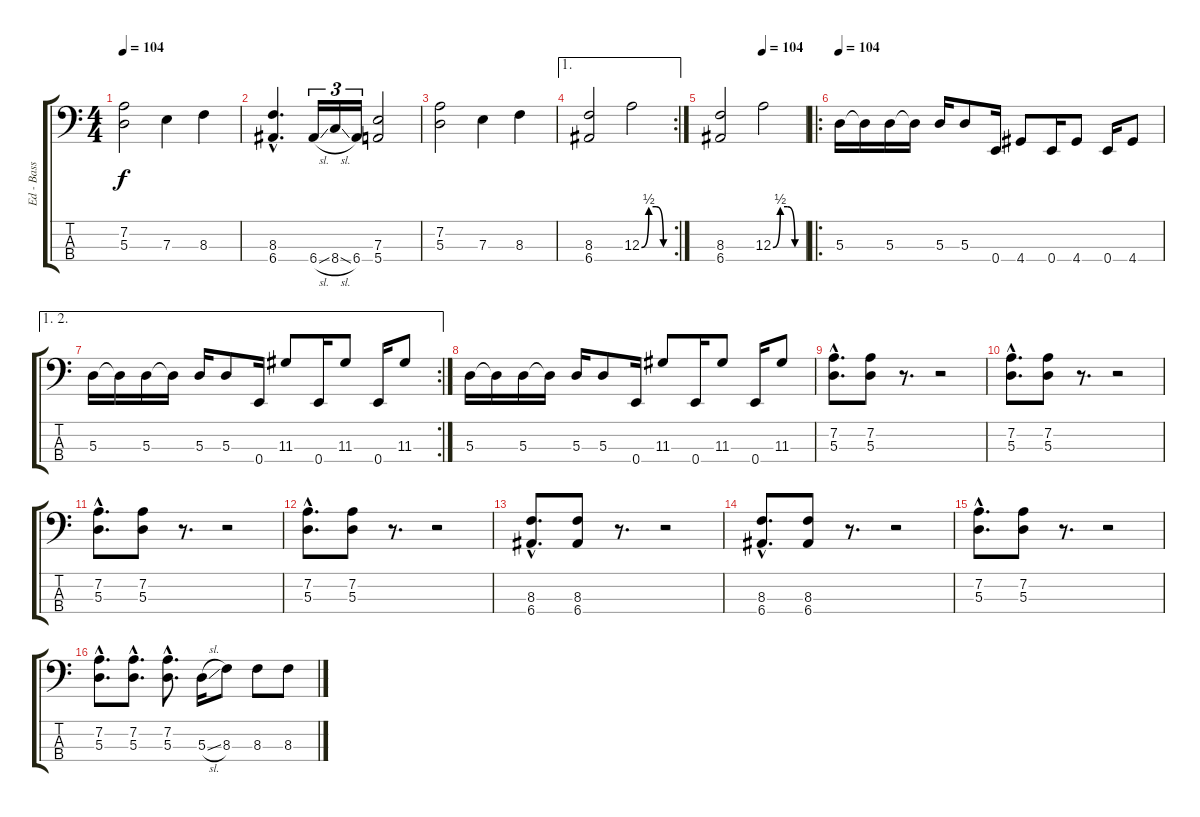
\track ("Ed - Bass" "Ed - Bass") {instrument electricbasspick}
\staff {score tabs}
\tuning (G2 D2 A1 E1) {hide}
\ts (4 4)
\tempo 104
\tempo 98
\tempo 104
\clef f4
\ks c
(7.2 5.3).2{dy f instrument electricbasspick} 7.3.4 8.3.4 |
(8.3{hac} 6.4{hac}).4{d} 6.4{sl}.16{tu (3 2)} 8.4{sl}.16{tu (3 2)} 6.4.16{tu (3 2)} (7.3 5.4).2 |
(7.2 5.3).2 7.3.4 8.3.4 |
\ae 1
\rc 2
(8.3 6.4).2 12.3{be (custom 0 0 15 2 30 2 45 0 60 0)}.2 |
\tempo (104 0.5)
(8.3 6.4).2 12.3{be (custom 0 0 15 2 30 2 45 0 60 0)}.2 |
\ro
\tempo 104
5.3.16 5.3{t}.16 5.3.16 5.3{t}.16 5.3.16 5.3.8 0.4.16 4.4.8 0.4.16 4.4.8 0.4.16 4.4.8 |
\ae (1 2)
\rc 2
5.3.16 5.3{t}.16 5.3.16 5.3{t}.16 5.3.16 5.3.8 0.4.16 11.3.8 0.4.16 11.3.8 0.4.16 11.3.8 |
5.3.16 5.3{t}.16 5.3.16 5.3{t}.16 5.3.16 5.3.8 0.4.16 11.3.8 0.4.16 11.3.8 0.4.16 11.3.8 |
(7.2{hac} 5.3{hac}).8{d} (7.2 5.3).8 r.8{d} r.2 |
(7.2{hac} 5.3{hac}).8{d} (7.2 5.3).8 r.8{d} r.2 |
(7.2{hac} 5.3{hac}).8{d} (7.2 5.3).8 r.8{d} r.2 |
(7.2{hac} 5.3{hac}).8{d} (7.2 5.3).8 r.8{d} r.2 |
(8.3{hac} 6.4{hac}).8{d} (8.3 6.4).8 r.8{d} r.2 |
(8.3{hac} 6.4{hac}).8{d} (8.3 6.4).8 r.8{d} r.2 |
(7.2{hac} 5.3{hac}).8{d} (7.2 5.3).8 r.8{d} r.2 |
(7.2{hac} 5.3{hac}).8{d} (7.2{hac} 5.3{hac}).8{d} (7.2{hac} 5.3{hac}).8{d} 5.3{sl}.16 8.3.8 8.3.8 8.3.8
